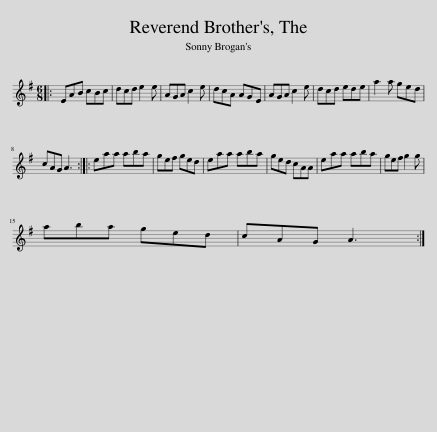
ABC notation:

X:1
L:1/8
M:6/8
I:linebreak $
K:G
V:1 treble
V:1
|: EAB cBc | dcd e2 e | AGA c2 e | dcA AGE | AGA c2 e | %5
 dcd ede | a2 a ged |$ cAG A3 :: eaa aba | gef ged | %10
 eaa aba | ged cAA | eaa aba | gef g2 g |$ aba ged | %15
 cAG A3 :| %16
